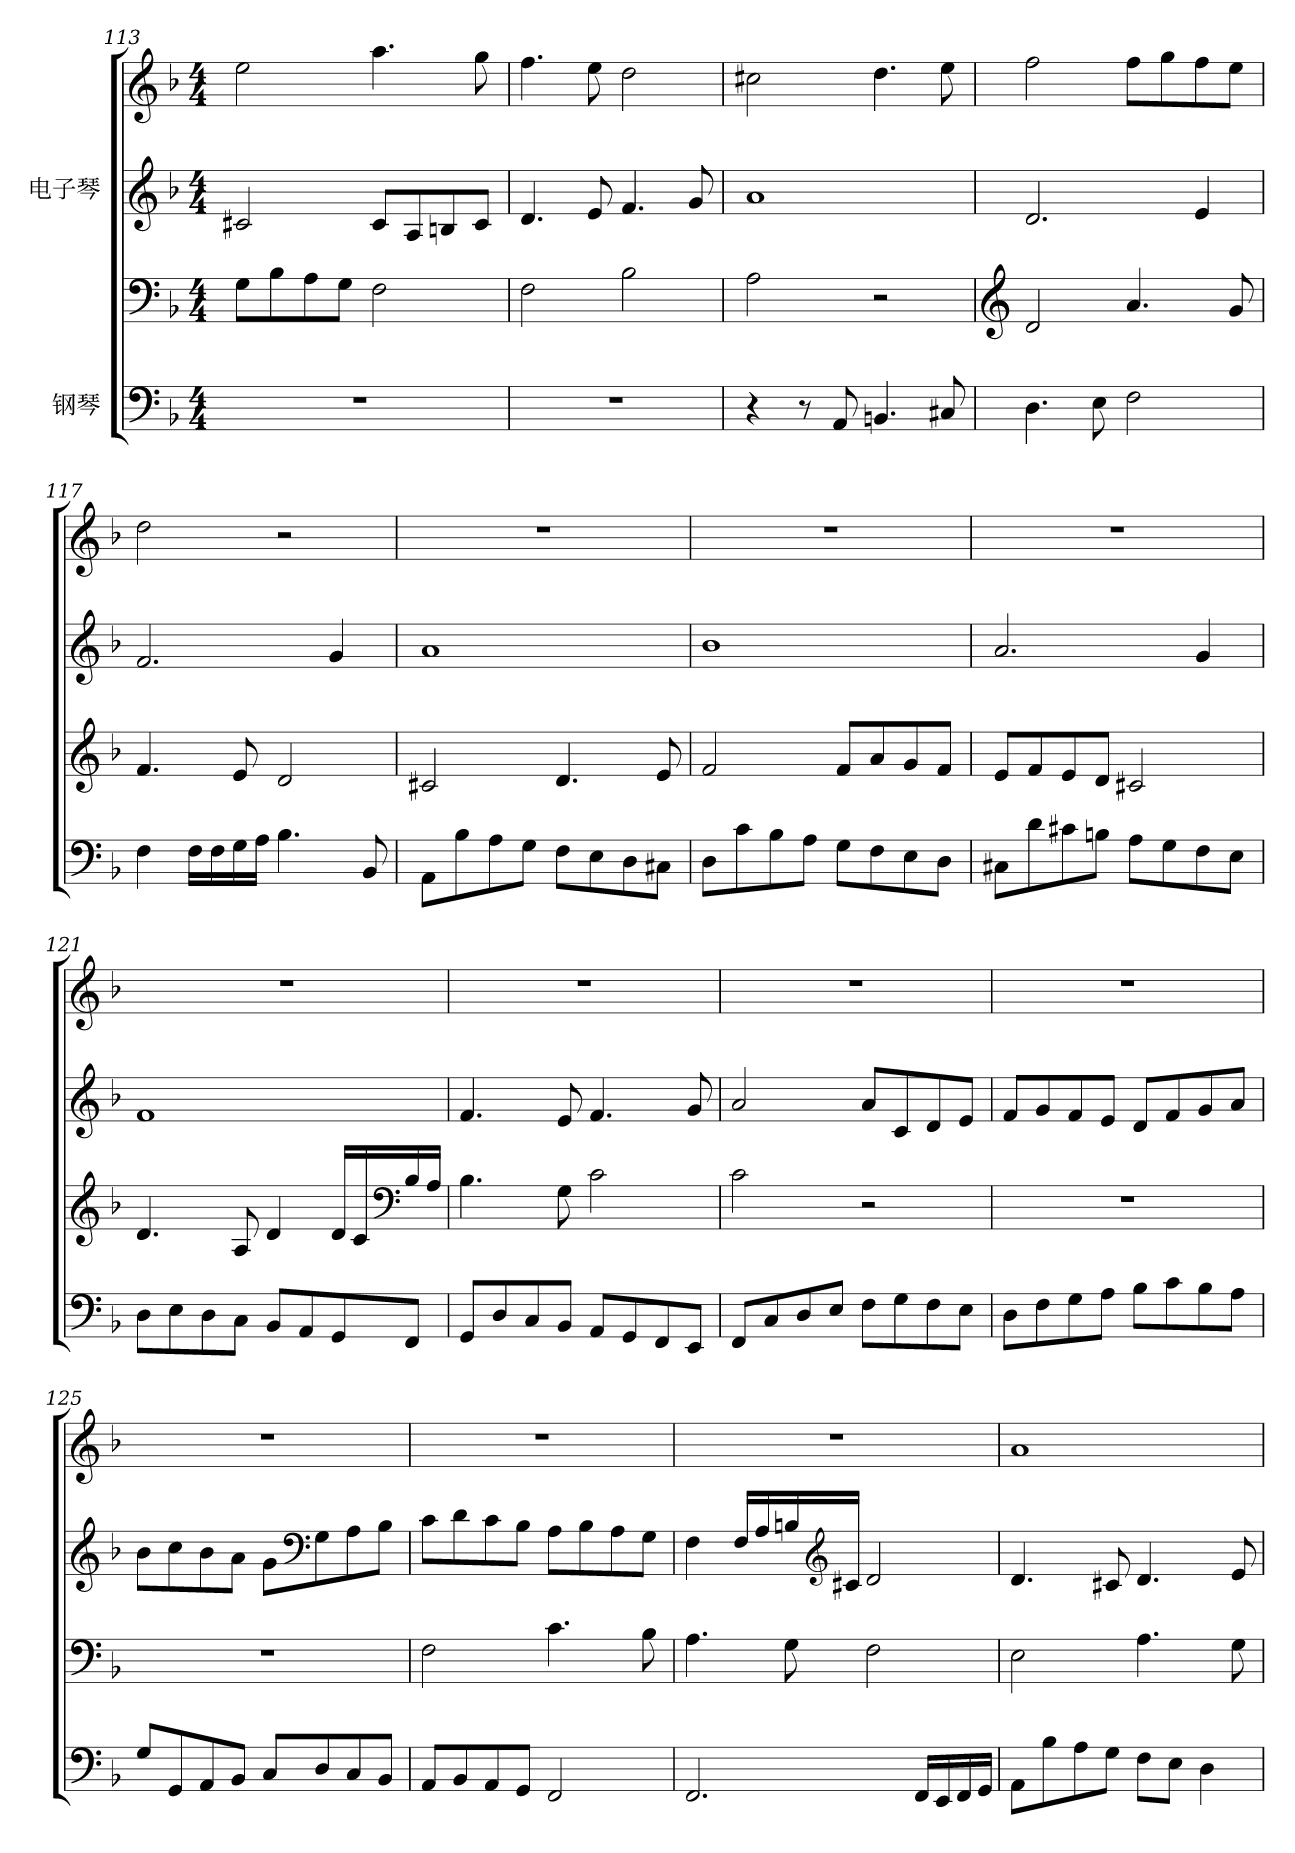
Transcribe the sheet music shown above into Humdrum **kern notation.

**kern	**kern	**kern	**kern
*part2	*part2	*part1	*part1
*staff4	*staff3	*staff2	*staff1
*I"钢琴	*	*I"电子琴	*
*clefF4	*clefF4	*clefG2	*clefG2
*k[b-]	*k[b-]	*k[b-]	*k[b-]
*M4/4	*M4/4	*M4/4	*M4/4
=113	=113	=113	=113
1r	8G\L	2c#X/	2ee\
.	8B-\	.	.
.	8A\	.	.
.	8G\J	.	.
.	2F\	8c#/L	4.aa\
.	.	8A/	.
.	.	8Bn/	.
.	.	8c#/J	8gg\
=114	=114	=114	=114
1r	2F\	4.d/	4.ff\
.	.	8e/	8ee\
.	2B-\	4.f/	2dd\
.	.	8g/	.
=115	=115	=115	=115
4r	2A\	1a	2cc#X\
8r	.	.	.
8AA/	.	.	.
4.BBn/	2r	.	4.dd\
8C#X/	.	.	8ee\
!!LO:PB:g=z
=116	=116	=116	=116
*	*clefG2	*	*
4.D\	2d/	2.d/	2ff\
8E\	.	.	.
2F\	4.a/	.	8ff\L
.	.	.	8gg\
.	.	4e/	8ff\
.	8g/	.	8ee\J
=117	=117	=117	=117
4F\	4.f/	2.f/	2dd\
16F\LL	.	.	.
16F\	.	.	.
16G\	8e/	.	.
16A\JJ	.	.	.
4.B-\	2d/	.	2r
.	.	4g/	.
8BB-/	.	.	.
=118	=118	=118	=118
8AA\L	2c#X/	1a	1r
8B-\	.	.	.
8A\	.	.	.
8G\J	.	.	.
8F\L	4.d/	.	.
8E\	.	.	.
8D\	.	.	.
8C#X\J	8e/	.	.
=119	=119	=119	=119
8D\L	2f/	1b-	1r
8c\	.	.	.
8B-\	.	.	.
8A\J	.	.	.
8G\L	8f/L	.	.
8F\	8a/	.	.
8E\	8g/	.	.
8D\J	8f/J	.	.
!!LO:LB:g=z
=120	=120	=120	=120
8C#X\L	8e/L	2.a/	1r
8d\	8f/	.	.
8c#X\	8e/	.	.
8Bn\J	8d/J	.	.
8A\L	2c#X/	.	.
8G\	.	.	.
8F\	.	4g/	.
8E\J	.	.	.
=121	=121	=121	=121
8D\L	4.d/	1f	1r
8E\	.	.	.
8D\	.	.	.
8C\J	8A/	.	.
8BB-/L	4d/	.	.
8AA/	.	.	.
8GG/	16d/LL	.	.
.	16c/	.	.
*	*clefF4	*	*
8FF/J	16B-/	.	.
.	16A/JJ	.	.
=122	=122	=122	=122
8GG/L	4.B-\	4.f/	1r
8D/	.	.	.
8C/	.	.	.
8BB-/J	8G\	8e/	.
8AA/L	2c\	4.f/	.
8GG/	.	.	.
8FF/	.	.	.
8EE/J	.	8g/	.
!!LO:LB:g=z
=123	=123	=123	=123
8FF/L	2c\	2a/	1r
8C/	.	.	.
8D/	.	.	.
8E/J	.	.	.
8F\L	2r	8a/L	.
8G\	.	8c/	.
8F\	.	8d/	.
8E\J	.	8e/J	.
=124	=124	=124	=124
8D\L	1r	8f/L	1r
8F\	.	8g/	.
8G\	.	8f/	.
8A\J	.	8e/J	.
8B-\L	.	8d/L	.
8c\	.	8f/	.
8B-\	.	8g/	.
8A\J	.	8a/J	.
=125	=125	=125	=125
8G/L	1r	8b-\L	1r
8GG/	.	8cc\	.
8AA/	.	8b-\	.
8BB-/J	.	8a\J	.
8C/L	.	8g\L	.
*	*	*clefF4	*
8D/	.	8G\	.
8C/	.	8A\	.
8BB-/J	.	8B-\J	.
=126	=126	=126	=126
8AA/L	2F\	8c\L	1r
8BB-/	.	8d\	.
8AA/	.	8c\	.
8GG/J	.	8B-\J	.
2FF/	4.c\	8A\L	.
.	.	8B-\	.
.	.	8A\	.
.	8B-\	8G\J	.
!!LO:PB:g=z
=127	=127	=127	=127
2.FF/	4.A\	4F\	1r
.	.	16F/LL	.
.	.	16A/	.
.	8G\	16Bn/	.
*	*	*clefG2	*
.	.	16c#X/JJ	.
.	2F\	2d/	.
16FF/LL	.	.	.
16EE/	.	.	.
16FF/	.	.	.
16GG/JJ	.	.	.
=128	=128	=128	=128
8AA\L	2E\	4.d/	1a
8B-\	.	.	.
8A\	.	.	.
8G\J	.	8c#X/	.
8F\L	4.A\	4.d/	.
8E\J	.	.	.
4D\	.	.	.
.	8G\	8e/	.
=	=	=	=
*-	*-	*-	*-
